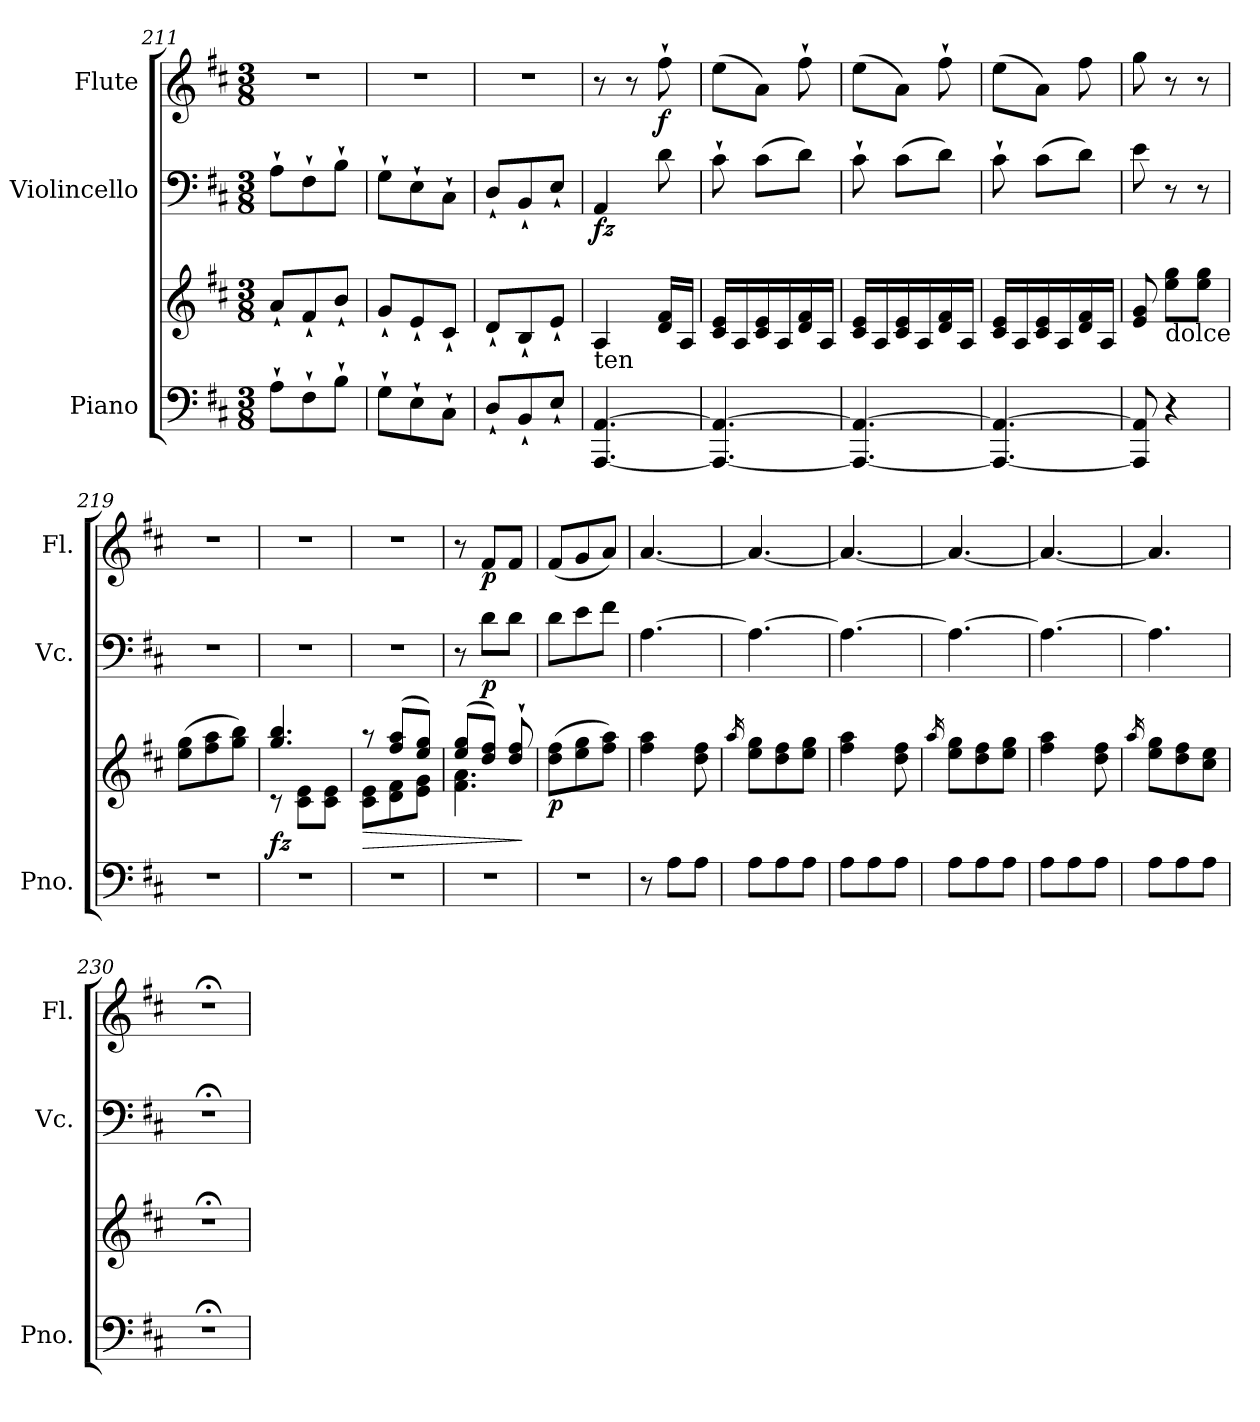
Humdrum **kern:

**kern	**kern	**dynam	**kern	**dynam	**kern	**dynam
*part3	*part3	*part3	*part2	*part2	*part1	*part1
*staff4	*staff3	*staff3/4	*staff2	*staff2	*staff1	*staff1
*I"Piano	*	*	*I"Violincello	*	*I"Flute	*
*I'Pno.	*	*	*I'Vc.	*	*I'Fl.	*
*clefF4	*clefG2	*	*clefF4	*	*clefG2	*
*k[f#c#]	*k[f#c#]	*	*k[f#c#]	*	*k[f#c#]	*
*M3/8	*M3/8	*	*M3/8	*	*M3/8	*
=211	=211	=211	=211	=211	=211	=211
8A`\L	8a`/L	.	8A`\L	.	4.r	.
8F#`\	8f#`/	.	8F#`\	.	.	.
8B`\J	8b`/J	.	8B`\J	.	.	.
=212	=212	=212	=212	=212	=212	=212
8G`\L	8g`/L	.	8G`\L	.	4.r	.
8E`\	8e`/	.	8E`\	.	.	.
8C#`\J	8c#`/J	.	8C#`\J	.	.	.
=213	=213	=213	=213	=213	=213	=213
8D`/L	8d`/L	.	8D`/L	.	4.r	.
8BB`/	8B`/	.	8BB`/	.	.	.
8E`/J	8e`/J	.	8E`/J	.	.	.
=214	=214	=214	=214	=214	=214	=214
!	!LO:TX:b:t=ten	!	!	!	!	!
!	!	!	!	!LO:DY:b	!	!
[4.AAA/ [4.AA/	4A/	.	4AA/	fz	8r	.
.	.	.	.	.	8r	.
!	!	!	!	!	!	!LO:DY:b
.	16d/ 16f#/LL	.	8d\	.	8ff#`\	f
.	16A/JJ	.	.	.	.	.
=215	=215	=215	=215	=215	=215	=215
4.AAA/_ 4.AA/_	16c#/ 16e/LL	.	8c#`\	.	(>8ee\L	.
.	16A/	.	.	.	.	.
.	16c#/ 16e/	.	(>8c#\L	.	8a\J)	.
.	16A/	.	.	.	.	.
.	16d/ 16f#/	.	8d\J)	.	8ff#`\	.
.	16A/JJ	.	.	.	.	.
=216	=216	=216	=216	=216	=216	=216
4.AAA/_ 4.AA/_	16c#/ 16e/LL	.	8c#`\	.	(>8ee\L	.
.	16A/	.	.	.	.	.
.	16c#/ 16e/	.	(>8c#\L	.	8a\J)	.
.	16A/	.	.	.	.	.
.	16d/ 16f#/	.	8d\J)	.	8ff#`\	.
.	16A/JJ	.	.	.	.	.
=217	=217	=217	=217	=217	=217	=217
4.AAA/_ 4.AA/_	16c#/ 16e/LL	.	8c#`\	.	(>8ee\L	.
.	16A/	.	.	.	.	.
.	16c#/ 16e/	.	(>8c#\L	.	8a\J)	.
.	16A/	.	.	.	.	.
.	16d/ 16f#/	.	8d\J)	.	8ff#\	.
.	16A/JJ	.	.	.	.	.
=218	=218	=218	=218	=218	=218	=218
8AAA/] 8AA/]	8e/ 8g/	.	8e\	.	8gg\	.
!	!LO:TX:b:t=dolce	!	!	!	!	!
4r	8ee\ 8gg\L	.	8r	.	8r	.
.	8ee\ 8gg\J	.	8r	.	8r	.
=219	=219	=219	=219	=219	=219	=219
4.r	(>8ee\ 8gg\L	.	4.r	.	4.r	.
.	8ff#\ 8aa\	.	.	.	.	.
.	8gg\ 8bb\J)	.	.	.	.	.
=220	=220	=220	=220	=220	=220	=220
*	*^	*	*	*	*	*
!	!	!	!LO:DY:b	!	!	!	!
4.r	4.gg/ 4.bb/	8r	fz	4.r	.	4.r	.
.	.	8c#\ 8e\L	.	.	.	.	.
.	.	8c#\ 8e\J	.	.	.	.	.
=221	=221	=221	=221	=221	=221	=221	=221
!	!	!	!LO:HP:b	!	!	!	!
4.r	8r	8c#\ 8e\L	>	4.r	.	4.r	.
.	(>8ff#/ 8aa/L	8d\ 8f#\	.	.	.	.	.
.	8ee/ 8gg/J)	8e\ 8g\J	.	.	.	.	.
=222	=222	=222	=222	=222	=222	=222	=222
4.r	(>8ee/ 8gg/L	4.f#\ 4.a\	.	8r	.	8r	.
!	!	!	!	!	!LO:DY:b	!	!LO:DY:b
.	8dd/ 8ff#/J)	.	.	8d\L	p	8f#/L	p
.	8dd/` 8ff#/`	.	.	8d\J	.	8f#/J	.
*	*v	*v	*	*	*	*	*
.	.	]	.	.	.	.
=223	=223	=223	=223	=223	=223	=223
!	!	!LO:DY:b	!	!	!	!
4.r	(>8dd\ 8ff#\L	p	8d\L	.	(<8f#/L	.
.	8ee\ 8gg\	.	8e\	.	8g/	.
.	8ff#\ 8aa\J)	.	8f#\J	.	8a/J)	.
=224	=224	=224	=224	=224	=224	=224
8r	4ff#\ 4aa\	.	[4.A\	.	[4.a/	.
8A\L	.	.	.	.	.	.
8A\J	8dd\ 8ff#\	.	.	.	.	.
=225	=225	=225	=225	=225	=225	=225
.	16qaa/	.	.	.	.	.
8A\L	8ee\ 8gg\L	.	4.A\_	.	4.a/_	.
8A\	8dd\ 8ff#\	.	.	.	.	.
8A\J	8ee\ 8gg\J	.	.	.	.	.
=226	=226	=226	=226	=226	=226	=226
8A\L	4ff#\ 4aa\	.	4.A\_	.	4.a/_	.
8A\	.	.	.	.	.	.
8A\J	8dd\ 8ff#\	.	.	.	.	.
=227	=227	=227	=227	=227	=227	=227
.	16qaa/	.	.	.	.	.
8A\L	8ee\ 8gg\L	.	4.A\_	.	4.a/_	.
8A\	8dd\ 8ff#\	.	.	.	.	.
8A\J	8ee\ 8gg\J	.	.	.	.	.
=228	=228	=228	=228	=228	=228	=228
8A\L	4ff#\ 4aa\	.	4.A\_	.	4.a/_	.
8A\	.	.	.	.	.	.
8A\J	8dd\ 8ff#\	.	.	.	.	.
=229	=229	=229	=229	=229	=229	=229
.	16qaa/	.	.	.	.	.
8A\L	8ee\ 8gg\L	.	4.A\]	.	4.a/]	.
8A\	8dd\ 8ff#\	.	.	.	.	.
8A\J	8cc#\ 8ee\J	.	.	.	.	.
=230	=230	=230	=230	=230	=230	=230
4.r;<	4.r;<	.	4.r;<	.	4.r;<	.
=	=	=	=	=	=	=
*-	*-	*-	*-	*-	*-	*-
